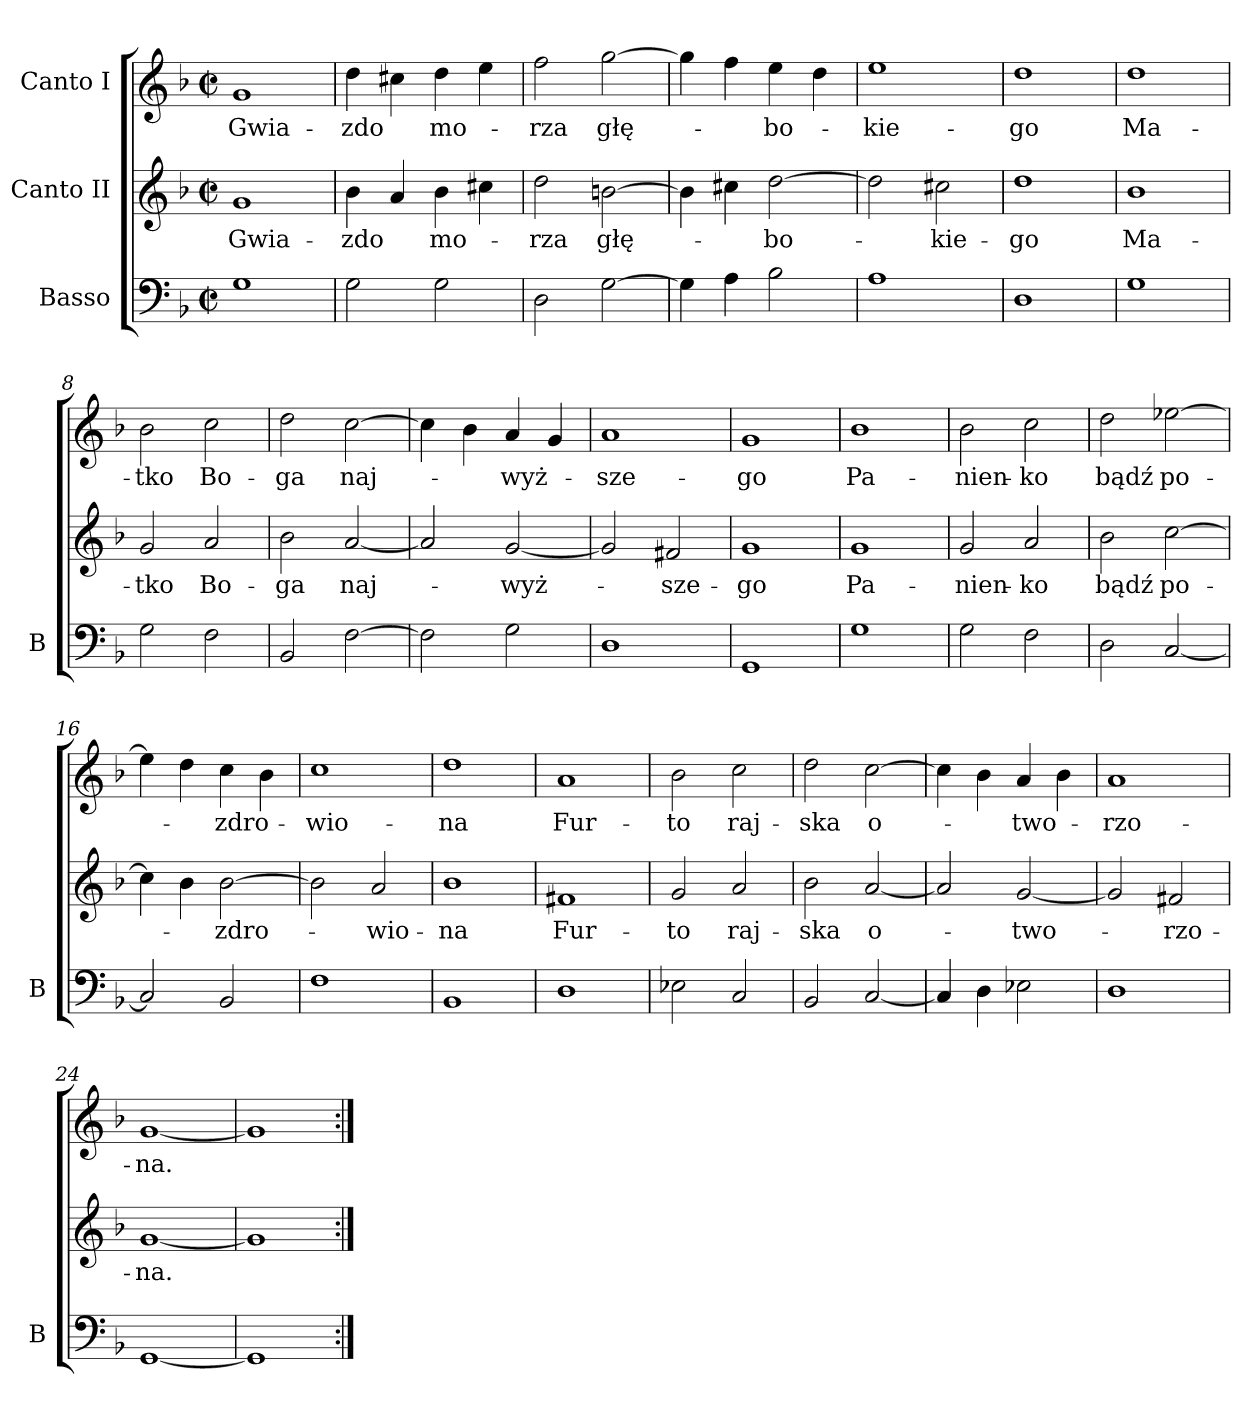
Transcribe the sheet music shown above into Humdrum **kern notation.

**kern	**kern	**text	**kern	**text
*part3	*part2	*part2	*part1	*part1
*staff3	*staff2	*staff2	*staff1	*staff1
*I"Basso	*I"Canto II	*	*I"Canto I	*
*I'B	*	*	*	*
*clefF4	*clefG2	*	*clefG2	*
*k[b-]	*k[b-]	*	*k[b-]	*
*M2/2	*M2/2	*	*M2/2	*
*met(c|)	*met(c|)	*	*met(c|)	*
=1	=1	=1	=1	=1
1G	1g	Gwia-	1g	Gwia-
=2	=2	=2	=2	=2
2G	4b-	-zdo	4dd	-zdo
.	4a	.	4cc#X	.
2G	4b-	mo-	4dd	mo-
.	4cc#X	.	4ee	.
=3	=3	=3	=3	=3
2D	2dd	-rza	2ff	-rza
[2G	[2bn	głę-	[2gg	głę-
=4	=4	=4	=4	=4
4G]	4b]	.	4gg]	.
4A	4cc#X	.	4ff	.
2B-	[2dd	-bo-	4ee	-bo-
.	.	.	4dd	.
=5	=5	=5	=5	=5
1A	2dd]	.	1ee	-kie-
.	2cc#X	-kie-	.	.
=6	=6	=6	=6	=6
1D	1dd	-go	1dd	-go
=7	=7	=7	=7	=7
1G	1b-	Ma-	1dd	Ma-
=8	=8	=8	=8	=8
2G	2g	-tko	2b-	-tko
2F	2a	Bo-	2cc	Bo-
=9	=9	=9	=9	=9
2BB-	2b-	-ga	2dd	-ga
[2F	[2a	naj-	[2cc	naj-
=10	=10	=10	=10	=10
2F]	2a]	.	4cc]	.
.	.	.	4b-	.
2G	[2g	-wyż-	4a	-wyż-
.	.	.	4g	.
=11	=11	=11	=11	=11
1D	2g]	.	1a	-sze-
.	2f#X	-sze-	.	.
=12	=12	=12	=12	=12
1GG	1g	-go	1g	-go
=	=	=	=	=
1G	1g	Pa-	1b-	Pa-
=14	=14	=14	=14	=14
2G	2g	-nien-	2b-	-nien-
2F	2a	-ko	2cc	-ko
=15	=15	=15	=15	=15
2D	2b-	bądź	2dd	bądź
[2C	[2cc	po-	[2ee-X	po-
=16	=16	=16	=16	=16
2C]	4cc]	.	4ee-]	.
.	4b-	.	4dd	.
2BB-	[2b-	-zdro-	4cc	-zdro-
.	.	.	4b-	.
=17	=17	=17	=17	=17
1F	2b-]	.	1cc	-wio-
.	2a	-wio-	.	.
=18	=18	=18	=18	=18
1BB-	1b-	-na	1dd	-na
=19	=19	=19	=19	=19
1D	1f#X	Fur-	1a	Fur-
=20	=20	=20	=20	=20
2E-X	2g	-to	2b-	-to
2C	2a	raj-	2cc	raj-
=21	=21	=21	=21	=21
2BB-	2b-	-ska	2dd	-ska
[2C	[2a	o-	[2cc	o-
=22	=22	=22	=22	=22
4C]	2a]	.	4cc]	.
4D	.	.	4b-	.
2E-X	[2g	-two-	4a	-two-
.	.	.	4b-	.
=23	=23	=23	=23	=23
1D	2g]	.	1a	-rzo-
.	2f#X	-rzo-	.	.
=24	=24	=24	=24	=24
[1GG	[1g	-na.	[1g	-na.
=25	=25	=25	=25	=25
1GG]	1g]	.	1g]	.
=:|!	=:|!	=:|!	=:|!	=:|!
*-	*-	*-	*-	*-
